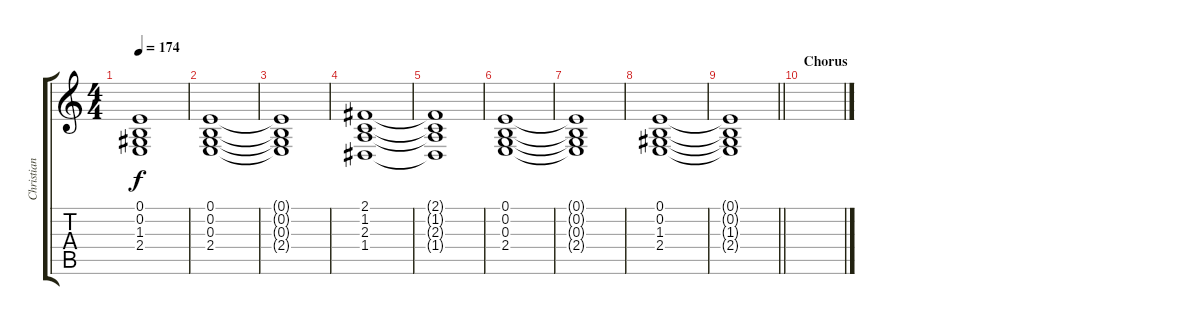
\track ("Christian L. (Keyboard 2)" "Christian ") {instrument choiraahs}
\staff {score tabs}
\tuning (E4 B3 G3 D3 A2 E2) {hide}
\ts (4 4)
\tempo 174
\clef g2
\ks c
(0.1{t} 0.2{t} 1.3{t} 2.4{t}).1{dy f} |
(0.1 0.2 0.3 2.4).1 |
(0.1{t} 0.2{t} 0.3{t} 2.4{t}).1 |
(2.1 1.2 2.3 1.4).1 |
(2.1{t} 1.2{t} 2.3{t} 1.4{t}).1 |
(0.1 0.2 0.3 2.4).1 |
(0.1{t} 0.2{t} 0.3{t} 2.4{t}).1 |
(0.1 0.2 1.3 2.4).1 |
\barLineRight lightlight
(0.1{t} 0.2{t} 1.3{t} 2.4{t}).1 |
\section ("" "Chorus")
